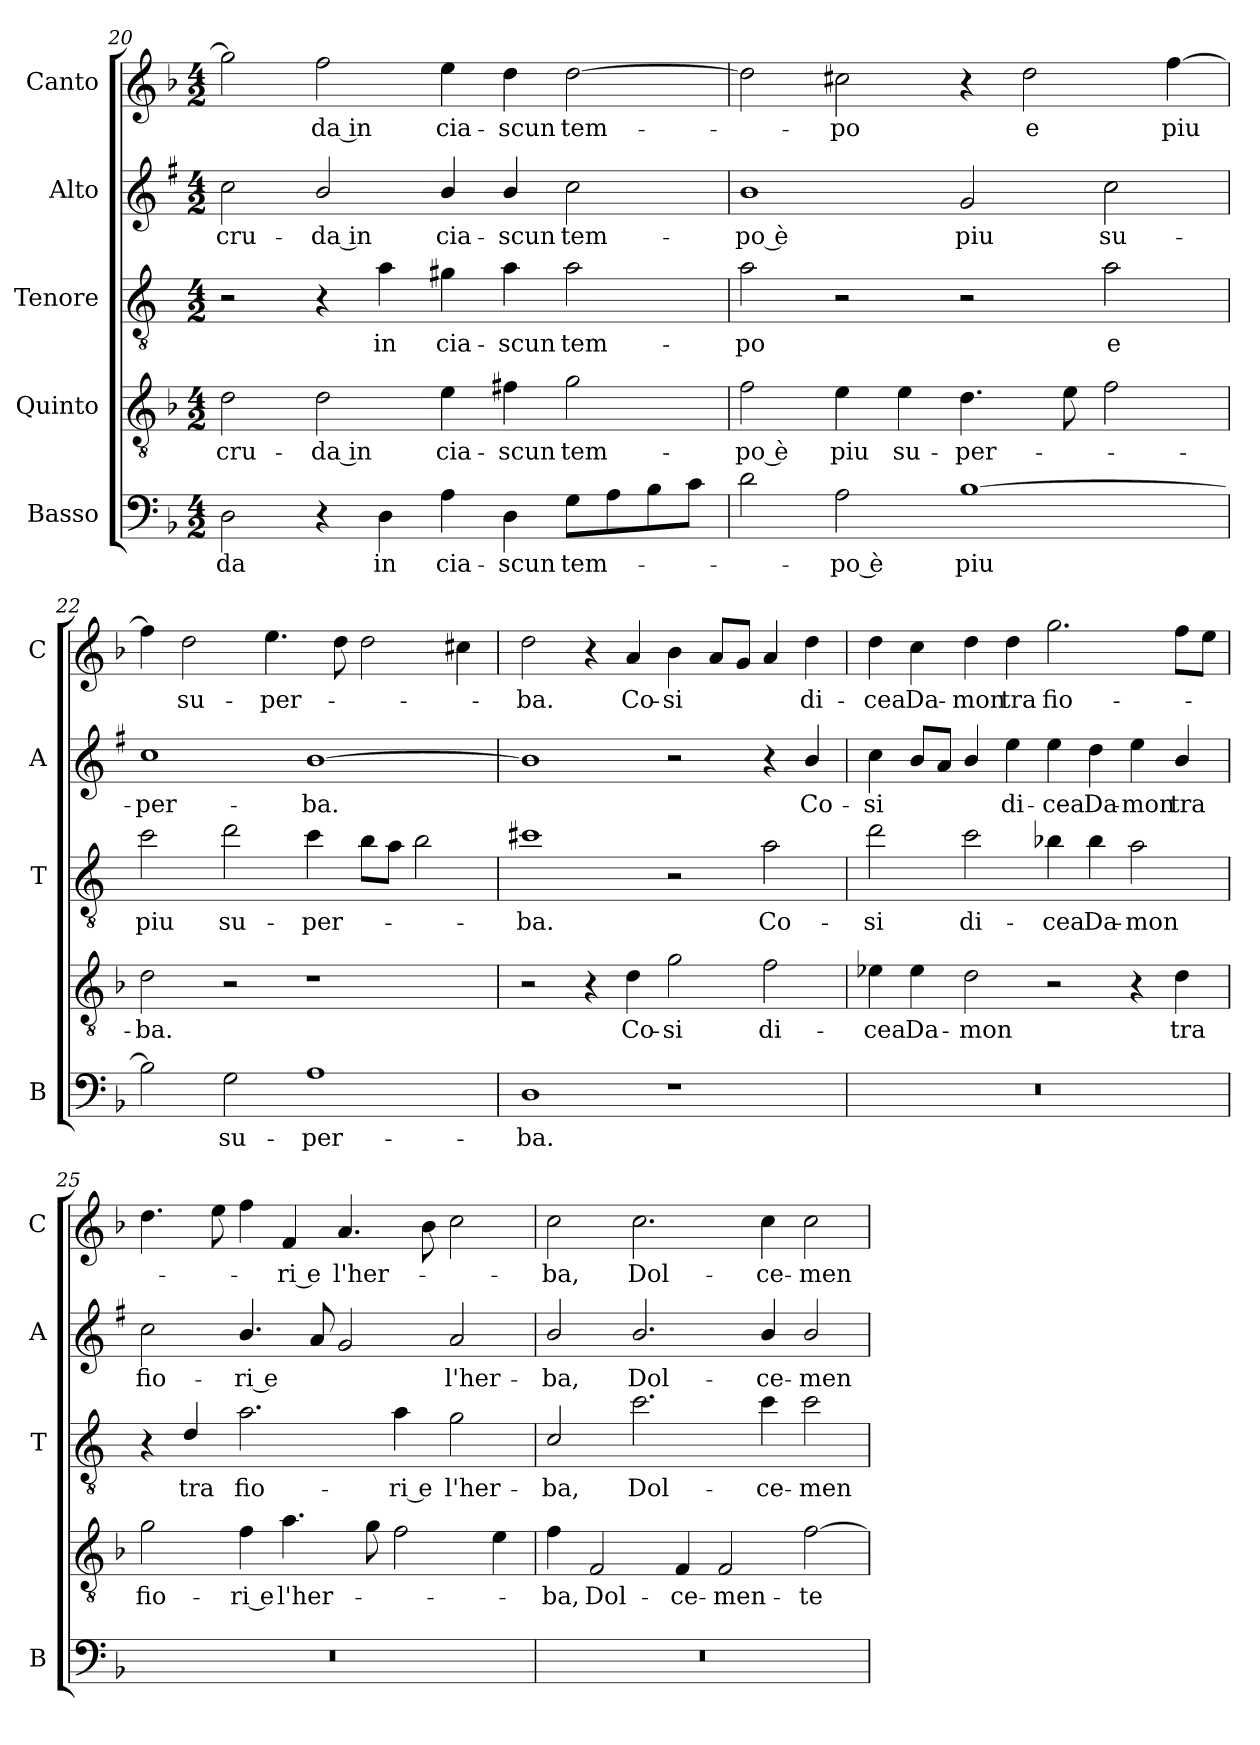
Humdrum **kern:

**kern	**text	**kern	**text	**kern	**text	**kern	**text	**kern	**text
*part5	*part5	*part4	*part4	*part3	*part3	*part2	*part2	*part1	*part1
*staff5	*staff5	*staff4	*staff4	*staff3	*staff3	*staff2	*staff2	*staff1	*staff1
*I"Basso	*	*I"Quinto	*	*I"Tenore	*	*I"Alto	*	*I"Canto	*
*I'B	*	*	*	*I'T	*	*I'A	*	*I'C	*
*clefF4	*	*clefGv2	*	*clefGv2	*	*clefG2	*	*clefG2	*
*	*	*	*	*ITrd4c7	*	*ITrd1c2	*	*	*
*k[b-]	*	*k[b-]	*	*k[b-]	*	*k[b-]	*	*k[b-]	*
*F:	*	*F:	*	*F:	*	*F:	*	*F:	*
*M4/2	*	*M4/2	*	*M4/2	*	*M4/2	*	*M4/2	*
=20	=20	=20	=20	=20	=20	=20	=20	=20	=20
!	!LO:LY:b	!	!LO:LY:b	!	!	!	!LO:LY:b	!	!
2D\	-da	2d\	cru-	2r	.	2b-\	cru-	2gg\]	.
!	!	!	!LO:LY:b	!	!	!	!LO:LY:b	!	!LO:LY:b
4r	.	2d\	-da in	4r	.	2a/	-da in	2ff\	-da in
!	!LO:LY:b	!	!	!	!LO:LY:b	!	!	!	!
4D\	in	.	.	4d\	in	.	.	.	.
!	!LO:LY:b	!	!LO:LY:b	!	!LO:LY:b	!	!LO:LY:b	!	!LO:LY:b
4A\	cia-	4e\	cia-	4c#X\	cia-	4a/	cia-	4ee\	cia-
!	!LO:LY:b	!	!LO:LY:b	!	!LO:LY:b	!	!LO:LY:b	!	!LO:LY:b
4D\	-scun	4f#X\	-scun	4d\	-scun	4a/	-scun	4dd\	-scun
!	!LO:LY:b	!	!LO:LY:b	!	!LO:LY:b	!	!LO:LY:b	!	!LO:LY:b
8G\L	tem-	2g\	tem-	2d\	tem-	2b-\	tem-	[2dd\	tem-
8A\	.	.	.	.	.	.	.	.	.
8B-\	.	.	.	.	.	.	.	.	.
8c\J	.	.	.	.	.	.	.	.	.
!!LO:LB:g=z
=21	=21	=21	=21	=21	=21	=21	=21	=21	=21
!	!	!	!LO:LY:b	!	!LO:LY:b	!	!LO:LY:b	!	!
2d\	.	2f\	-po è	2d\	-po	1a	-po è	2dd\]	.
!	!LO:LY:b	!	!LO:LY:b	!	!	!	!	!	!LO:LY:b
2A\	-po è	4e\	piu	2r	.	.	.	2cc#X\	-po
!	!	!	!LO:LY:b	!	!	!	!	!	!
.	.	4e\	su-	.	.	.	.	.	.
!	!LO:LY:b	!	!LO:LY:b	!	!	!	!LO:LY:b	!	!
[1B-	piu	4.d\	-per-	2r	.	2f/	piu	4r	.
!	!	!	!	!	!	!	!	!	!LO:LY:b
.	.	.	.	.	.	.	.	2dd\	e
.	.	8e\	.	.	.	.	.	.	.
!	!	!	!	!	!LO:LY:b	!	!LO:LY:b	!	!
.	.	2f\	.	2d\	e	2b-\	su-	.	.
!	!	!	!	!	!	!	!	!	!LO:LY:b
.	.	.	.	.	.	.	.	[4ff\	piu
=22	=22	=22	=22	=22	=22	=22	=22	=22	=22
!	!	!	!LO:LY:b	!	!LO:LY:b	!	!LO:LY:b	!	!
2B-\]	.	2d\	-ba.	2f\	piu	1b-	-per-	4ff\]	.
!	!	!	!	!	!	!	!	!	!LO:LY:b
.	.	.	.	.	.	.	.	2dd\	su-
!	!LO:LY:b	!	!	!	!LO:LY:b	!	!	!	!
2G\	su-	2r	.	2g\	su-	.	.	.	.
!	!	!	!	!	!	!	!	!	!LO:LY:b
.	.	.	.	.	.	.	.	4.ee\	-per-
!	!LO:LY:b	!	!	!	!LO:LY:b	!	!LO:LY:b	!	!
1A	-per-	1r	.	4f\	-per-	[1a	-ba.	.	.
.	.	.	.	.	.	.	.	8dd\	.
.	.	.	.	8e\L	.	.	.	2dd\	.
.	.	.	.	8d\J	.	.	.	.	.
.	.	.	.	2e\	.	.	.	.	.
.	.	.	.	.	.	.	.	4cc#X\	.
=23	=23	=23	=23	=23	=23	=23	=23	=23	=23
!	!LO:LY:b	!	!	!	!LO:LY:b	!	!	!	!LO:LY:b
1D	-ba.	2r	.	1f#X	-ba.	1a]	.	2dd\	-ba.
.	.	4r	.	.	.	.	.	4r	.
!	!	!	!LO:LY:b	!	!	!	!	!	!LO:LY:b
.	.	4d\	Co-	.	.	.	.	4a/	Co-
!	!	!	!LO:LY:b	!	!	!	!	!	!LO:LY:b
1r	.	2g\	-si	2r	.	2r	.	4b-\	-si
.	.	.	.	.	.	.	.	8a/L	.
.	.	.	.	.	.	.	.	8g/J	.
!	!	!	!LO:LY:b	!	!LO:LY:b	!	!	!	!
.	.	2f\	di-	2d\	Co-	4r	.	4a/	.
!	!	!	!	!	!	!	!LO:LY:b	!	!LO:LY:b
.	.	.	.	.	.	4a/	Co-	4dd\	di-
!!LO:PB:g=z
=24	=24	=24	=24	=24	=24	=24	=24	=24	=24
!	!	!	!LO:LY:b	!	!LO:LY:b	!	!LO:LY:b	!	!LO:LY:b
0r	.	4e-X\	-cea	2g\	-si	4b-\	-si	4dd\	-cea
!	!	!	!LO:LY:b	!	!	!	!	!	!LO:LY:b
.	.	4e-\	Da-	.	.	8a/L	.	4cc\	Da-
.	.	.	.	.	.	8g/J	.	.	.
!	!	!	!LO:LY:b	!	!LO:LY:b	!	!	!	!LO:LY:b
.	.	2d\	-mon	2f\	di-	4a/	.	4dd\	-mon
!	!	!	!	!	!	!	!LO:LY:b	!	!LO:LY:b
.	.	.	.	.	.	4dd\	di-	4dd\	tra
!	!	!	!	!	!LO:LY:b	!	!LO:LY:b	!	!LO:LY:b
.	.	2r	.	4e-X\	-cea	4dd\	-cea	2.gg\	fio-
!	!	!	!	!	!LO:LY:b	!	!LO:LY:b	!	!
.	.	.	.	4e-\	Da-	4cc\	Da-	.	.
!	!	!	!	!	!LO:LY:b	!	!LO:LY:b	!	!
.	.	4r	.	2d\	-mon	4dd\	-mon	.	.
!	!	!	!LO:LY:b	!	!	!	!LO:LY:b	!	!
.	.	4d\	tra	.	.	4a/	tra	8ff\L	.
.	.	.	.	.	.	.	.	8ee\J	.
=25	=25	=25	=25	=25	=25	=25	=25	=25	=25
!	!	!	!LO:LY:b	!	!	!	!LO:LY:b	!	!
0r	.	2g\	fio-	4r	.	2b-\	fio-	4.dd\	.
!	!	!	!	!	!LO:LY:b	!	!	!	!
.	.	.	.	4G/	tra	.	.	.	.
.	.	.	.	.	.	.	.	8ee\	.
!	!	!	!LO:LY:b	!	!LO:LY:b	!	!LO:LY:b	!	!
.	.	4f\	-ri e	2.d\	fio-	4.a/	-ri e	4ff\	.
!	!	!	!LO:LY:b	!	!	!	!	!	!LO:LY:b
.	.	4.a\	l'her-	.	.	.	.	4f/	-ri e
.	.	.	.	.	.	8g/	.	.	.
!	!	!	!	!	!	!	!	!	!LO:LY:b
.	.	.	.	.	.	2f/	.	4.a/	l'her-
.	.	8g\	.	.	.	.	.	.	.
!	!	!	!	!	!LO:LY:b	!	!	!	!
.	.	2f\	.	4d\	-ri e	.	.	.	.
.	.	.	.	.	.	.	.	8b-\	.
!	!	!	!	!	!LO:LY:b	!	!LO:LY:b	!	!
.	.	.	.	2c\	l'her-	2g/	l'her-	2cc\	.
.	.	4e\	.	.	.	.	.	.	.
=26	=26	=26	=26	=26	=26	=26	=26	=26	=26
!	!	!	!LO:LY:b	!	!LO:LY:b	!	!LO:LY:b	!	!LO:LY:b
0r	.	4f\	-ba,	2F/	-ba,	2a/	-ba,	2cc\	-ba,
!	!	!	!LO:LY:b	!	!	!	!	!	!
.	.	2F/	Dol-	.	.	.	.	.	.
!	!	!	!	!	!LO:LY:b	!	!LO:LY:b	!	!LO:LY:b
.	.	.	.	2.f\	Dol-	2.a/	Dol-	2.cc\	Dol-
!	!	!	!LO:LY:b	!	!	!	!	!	!
.	.	4F/	-ce-	.	.	.	.	.	.
!	!	!	!LO:LY:b	!	!	!	!	!	!
.	.	2F/	-men-	.	.	.	.	.	.
!	!	!	!	!	!LO:LY:b	!	!LO:LY:b	!	!LO:LY:b
.	.	.	.	4f\	-ce-	4a/	-ce-	4cc\	-ce-
!	!	!	!LO:LY:b	!	!LO:LY:b	!	!LO:LY:b	!	!LO:LY:b
.	.	[2f\	-te	2f\	-men-	2a/	-men-	2cc\	-men-
=	=	=	=	=	=	=	=	=	=
*-	*-	*-	*-	*-	*-	*-	*-	*-	*-
